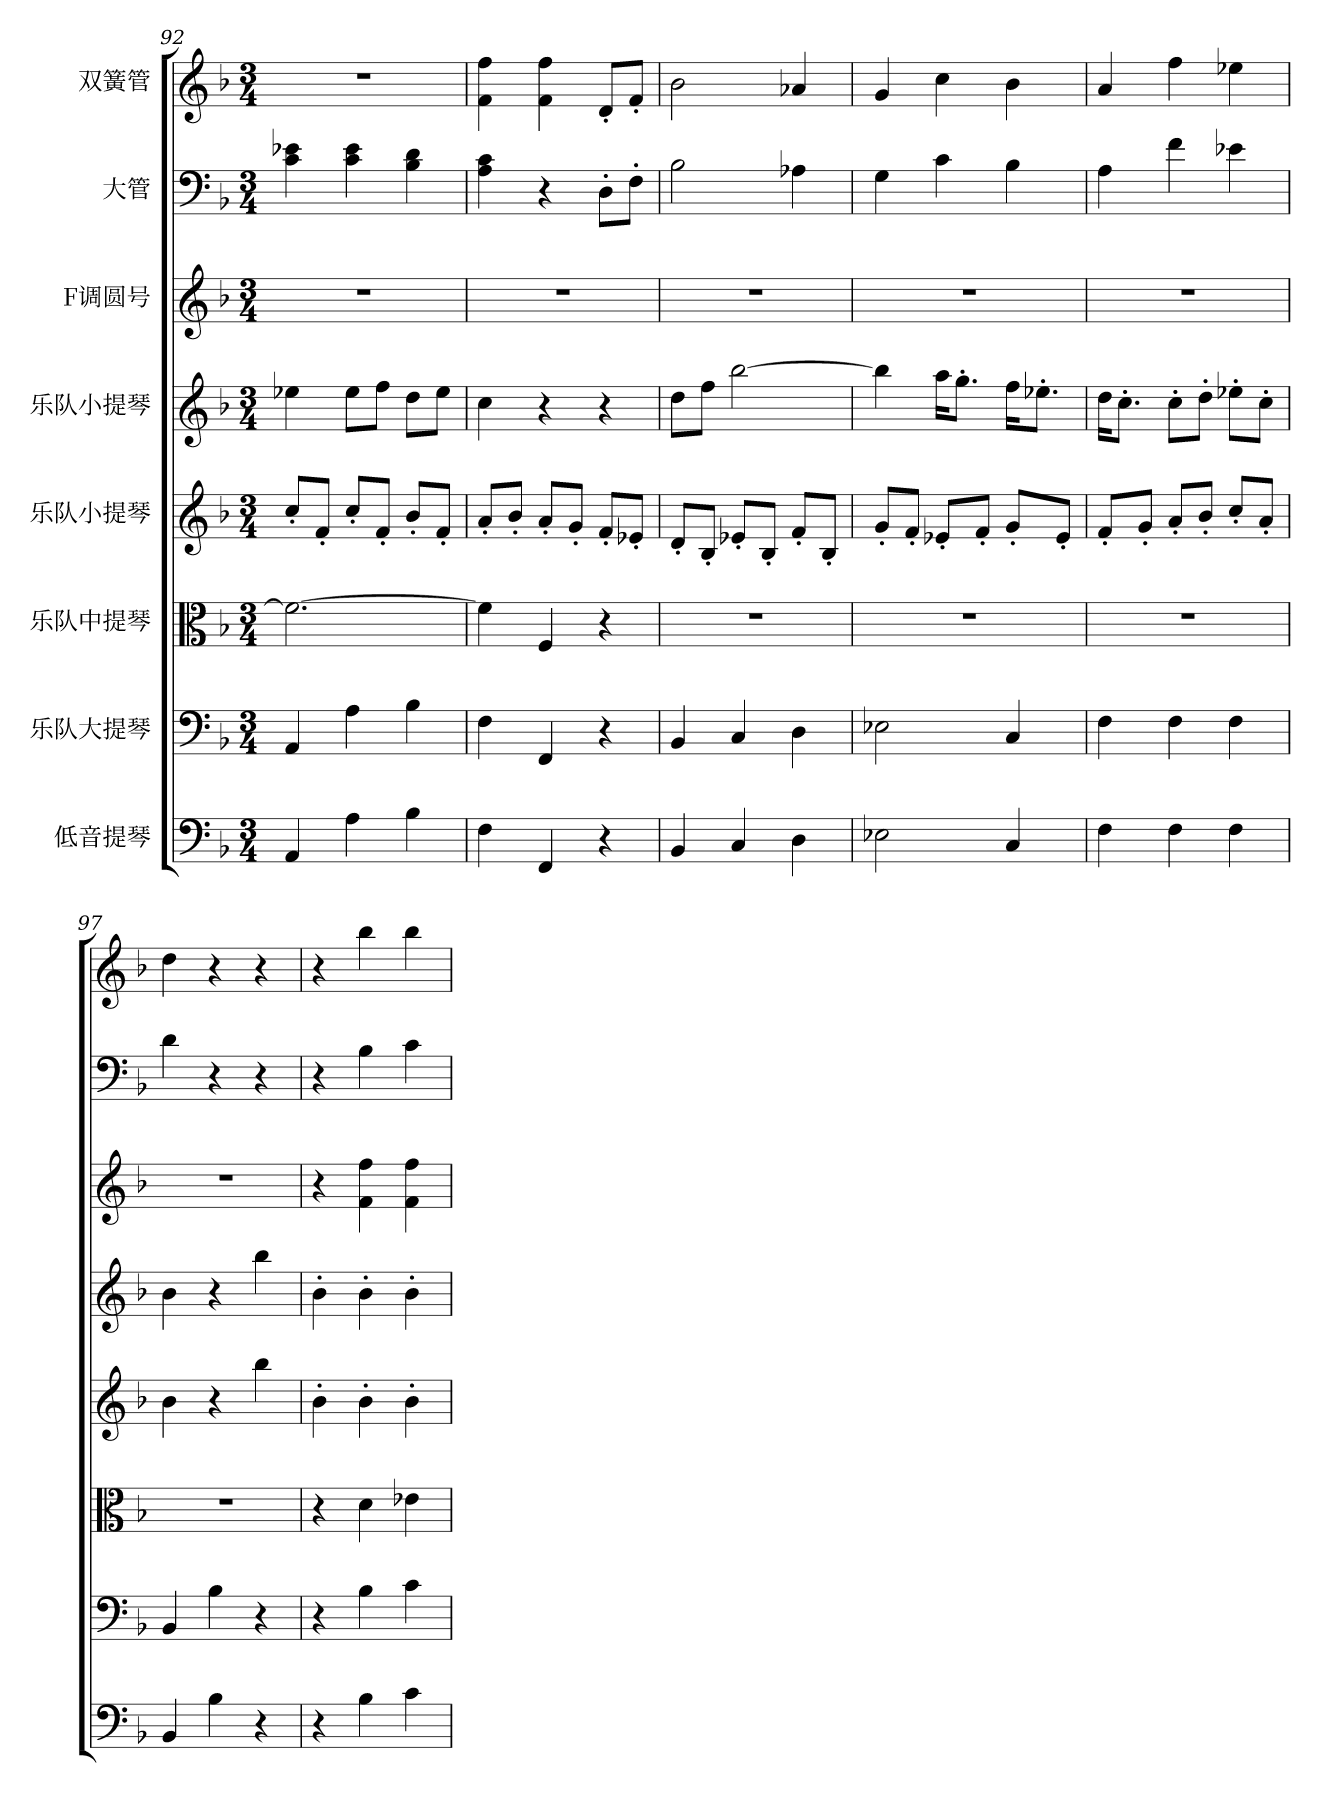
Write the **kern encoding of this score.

**kern	**kern	**kern	**kern	**kern	**kern	**kern	**kern
*part8	*part7	*part6	*part5	*part4	*part3	*part2	*part1
*staff8	*staff7	*staff6	*staff5	*staff4	*staff3	*staff2	*staff1
*I"低音提琴	*I"乐队大提琴	*I"乐队中提琴	*I"乐队小提琴	*I"乐队小提琴	*I"F调圆号	*I"大管	*I"双簧管
*clefF4	*clefF4	*clefC3	*clefG2	*clefG2	*clefG2	*clefF4	*clefG2
*ITrd7c12	*	*	*	*	*ITrd4c7	*	*
*k[b-]	*k[b-]	*k[b-]	*k[b-]	*k[b-]	*k[b-e-]	*k[b-]	*k[b-]
*M3/4	*M3/4	*M3/4	*M3/4	*M3/4	*M3/4	*M3/4	*M3/4
=92	=92	=92	=92	=92	=92	=92	=92
4AAA/	4AA/	2.f\_	8cc'/L	4ee-X\	2.r	4c\ 4e-X\	2.r
.	.	.	8f'/J	.	.	.	.
4AA\	4A\	.	8cc'/L	8ee-\L	.	4c\ 4e-\	.
.	.	.	8f'/J	8ff\J	.	.	.
4BB-\	4B-\	.	8b-'/L	8dd\L	.	4B-\ 4d\	.
.	.	.	8f'/J	8ee-\J	.	.	.
!!LO:PB:g=z
=93	=93	=93	=93	=93	=93	=93	=93
4FF\	4F\	4f\]	8a'/L	4cc\	2.r	4A\ 4c\	4f\ 4ff\
.	.	.	8b-'/J	.	.	.	.
4FFF/	4FF/	4F/	8a'/L	4r	.	4r	4f\ 4ff\
.	.	.	8g'/J	.	.	.	.
4r	4r	4r	8f'/L	4r	.	8D'\L	8d'/L
.	.	.	8e-X'/J	.	.	8F'\J	8f'/J
=94	=94	=94	=94	=94	=94	=94	=94
4BBB-/	4BB-/	2.r	8d'/L	8dd\L	2.r	2B-\	2b-\
.	.	.	8B-'/J	8ff\J	.	.	.
4CC/	4C/	.	8e-X'/L	[2bb-\	.	.	.
.	.	.	8B-'/J	.	.	.	.
4DD\	4D\	.	8f'/L	.	.	4A-X\	4a-X/
.	.	.	8B-'/J	.	.	.	.
=95	=95	=95	=95	=95	=95	=95	=95
2EE-X\	2E-X\	2.r	8g'/L	4bb-\]	2.r	4G\	4g/
.	.	.	8f'/J	.	.	.	.
.	.	.	8e-X'/L	16aa\KL	.	4c\	4cc\
.	.	.	.	8.gg'\J	.	.	.
.	.	.	8f'/J	.	.	.	.
4CC/	4C/	.	8g'/L	16ff\KL	.	4B-\	4b-\
.	.	.	.	8.ee-X'\J	.	.	.
.	.	.	8e-'/J	.	.	.	.
=96	=96	=96	=96	=96	=96	=96	=96
4FF\	4F\	2.r	8f'/L	16dd\KL	2.r	4A\	4a/
.	.	.	.	8.cc'\J	.	.	.
.	.	.	8g'/J	.	.	.	.
4FF\	4F\	.	8a'/L	8cc'\L	.	4f\	4ff\
.	.	.	8b-'/J	8dd'\J	.	.	.
4FF\	4F\	.	8cc'/L	8ee-X'\L	.	4e-X\	4ee-X\
.	.	.	8a'/J	8cc'\J	.	.	.
=97	=97	=97	=97	=97	=97	=97	=97
4BBB-/	4BB-/	2.r	4b-\	4b-\	2.r	4d\	4dd\
4BB-\	4B-\	.	4r	4r	.	4r	4r
4r	4r	.	4bb-\	4bb-\	.	4r	4r
=98	=98	=98	=98	=98	=98	=98	=98
4r	4r	4r	4b-'\	4b-'\	4r	4r	4r
4BB-\	4B-\	4d\	4b-'\	4b-'\	4B-\ 4b-\	4B-\	4bb-\
4C\	4c\	4e-X\	4b-'\	4b-'\	4B-\ 4b-\	4c\	4bb-\
=	=	=	=	=	=	=	=
*-	*-	*-	*-	*-	*-	*-	*-
